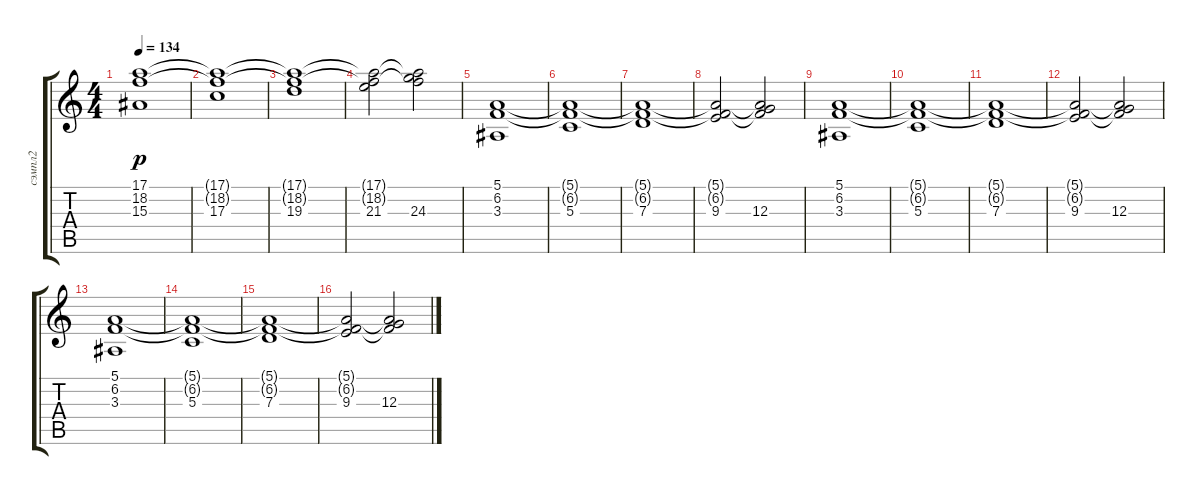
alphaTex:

\track ("сэмпл2" "сэмпл2") {instrument lead2sawtooth}
\staff {score tabs}
\tuning (E4 B3 G3 D3 A2 E2) {hide}
\ts (4 4)
\tempo 134
\clef g2
\ks c
(17.1 18.2 15.3).1{dy p} |
(17.1{t} 18.2{t} 17.3).1 |
(17.1{t} 18.2{t} 19.3).1 |
(17.1{t} 18.2{t} 21.3).2 (17.1{t} 18.2{t} 24.3).2 |
(5.1 6.2 3.3).1{volume 7} |
(5.1{t} 6.2{t} 5.3).1 |
(5.1{t} 6.2{t} 7.3).1 |
(5.1{t} 6.2{t} 9.3).2 (5.1{t} 6.2{t} 12.3).2 |
(5.1 6.2 3.3).1 |
(5.1{t} 6.2{t} 5.3).1 |
(5.1{t} 6.2{t} 7.3).1 |
(5.1{t} 6.2{t} 9.3).2 (5.1{t} 6.2{t} 12.3).2 |
(5.1 6.2 3.3).1{volume 7} |
(5.1{t} 6.2{t} 5.3).1 |
(5.1{t} 6.2{t} 7.3).1 |
(5.1{t} 6.2{t} 9.3).2 (5.1{t} 6.2{t} 12.3).2
